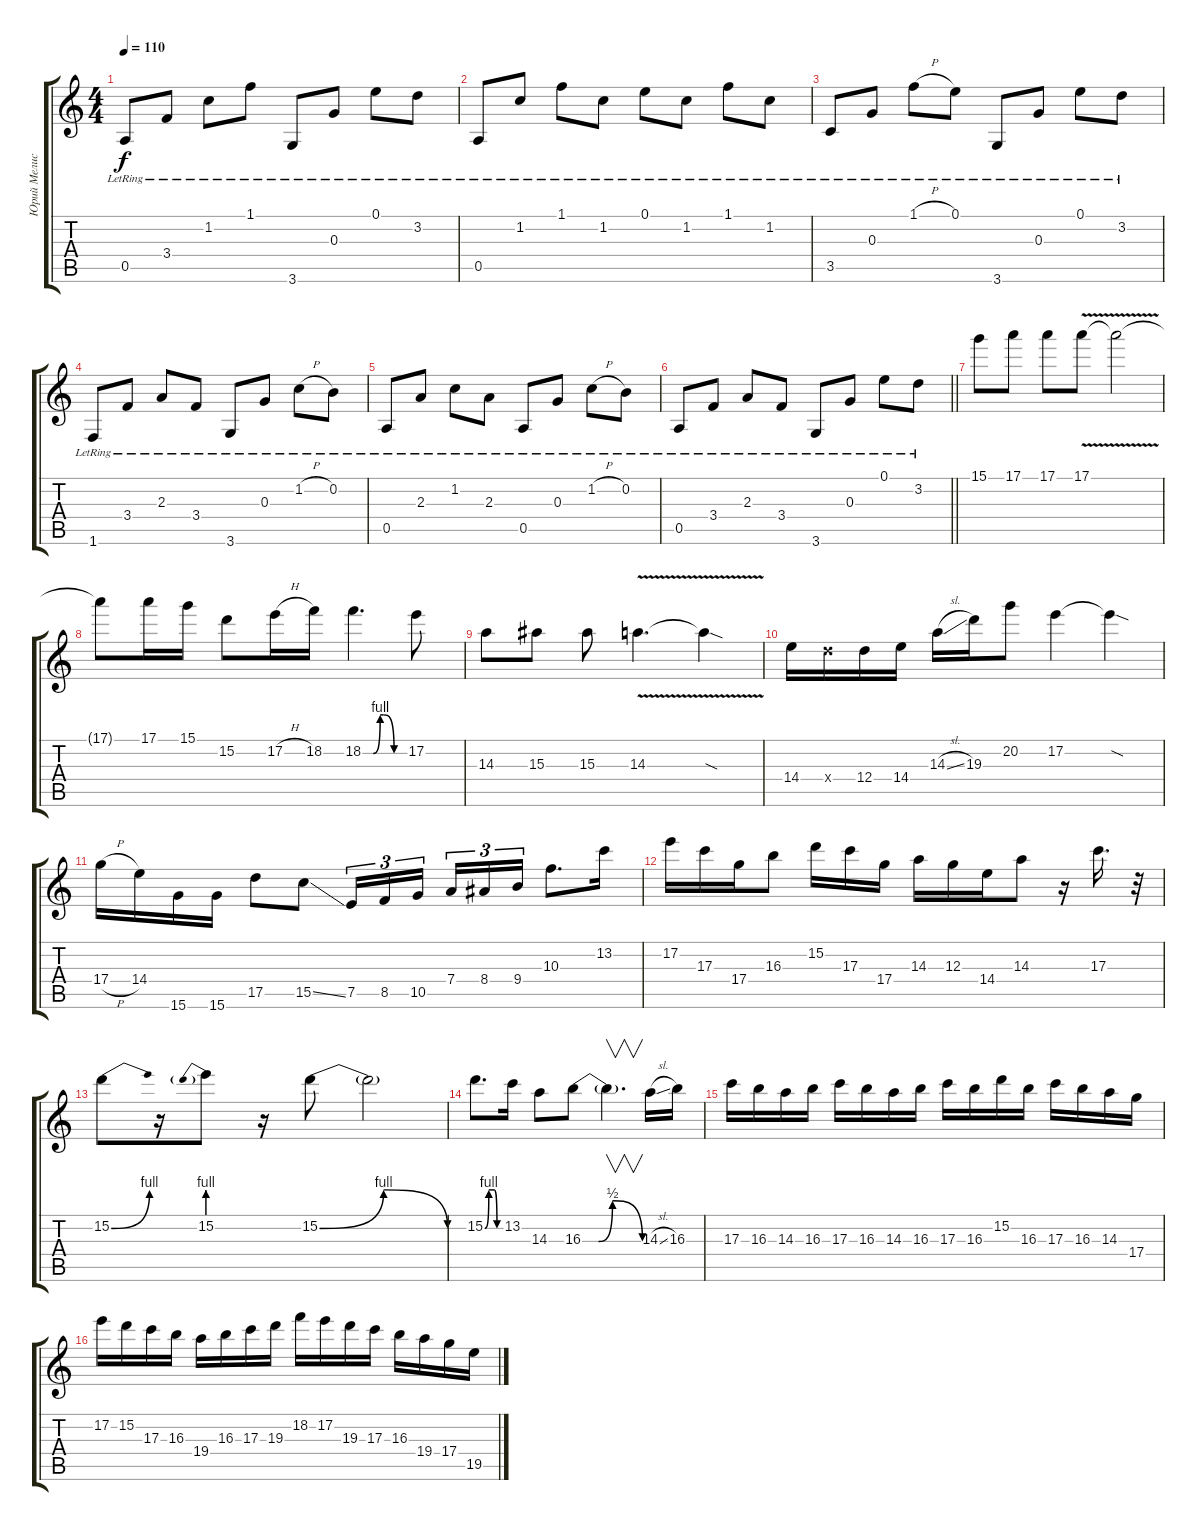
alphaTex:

\track ("Юрий Мелисов" "Юрий Мелис") {instrument distortionguitar}
\staff {score tabs}
\tuning (E4 B3 G3 D3 A2 E2) {hide}
\ts (4 4)
\tempo 110
\clef g2
\ks c
0.5{lr}.8{dy f} 3.4{lr}.8 1.2{lr}.8 1.1{lr}.8 3.6{lr}.8 0.3{lr}.8 0.1{lr}.8 3.2{lr}.8 |
0.5{lr}.8 1.2{lr}.8 1.1{lr}.8 1.2{lr}.8 0.1{lr}.8 1.2{lr}.8 1.1{lr}.8 1.2{lr}.8 |
3.5{lr}.8 0.3{lr}.8 1.1{h lr}.8 0.1{lr}.8 3.6{lr}.8 0.3{lr}.8 0.1{lr}.8 3.2{lr}.8 |
1.6{lr}.8 3.4{lr}.8 2.3{lr}.8 3.4{lr}.8 3.6{lr}.8 0.3{lr}.8 1.2{h lr}.8 0.2{lr}.8 |
0.5{lr}.8 2.3{lr}.8 1.2{lr}.8 2.3{lr}.8 0.5{lr}.8 0.3{lr}.8 1.2{h lr}.8 0.2{lr}.8 |
\barLineRight lightlight
0.5{lr}.8 3.4{lr}.8 2.3{lr}.8 3.4{lr}.8 3.6{lr}.8 0.3{lr}.8 0.1{lr}.8 3.2{lr}.8 |
\section ("" "")
15.1.8{volume 14 instrument distortionguitar} 17.1.8 17.1.8 17.1{v}.8 17.1{t}.2 |
17.1{t}.8 17.1.16 15.1.16 15.2.8 17.2{h}.16 18.2.16 18.2{be (custom 0 0 15 0 25 4 30 4 45 0 60 0)}.4{d} 17.2.8 |
14.3.8 15.3.8 15.3.8 14.3{v}.4{d} 14.3{sod t}.4 |
14.4.16 12.4{x}.16 12.4.16 14.4.16 14.3{sl}.16 19.3.16 20.2.8 17.2.4 17.2{sod t}.4 |
17.4{h}.16 14.4.16 15.6.16 15.6.16 17.5.8 15.5{ss}.8 7.5.16{tu (3 2)} 8.5.16{tu (3 2)} 10.5.16{tu (3 2) beam splitsecondary} 7.4.16{tu (3 2)} 8.4.16{tu (3 2)} 9.4.16{tu (3 2)} 10.3.8{d} 13.2.16 |
17.2.16 17.3.16 17.4.16 16.3.8 15.2.16 17.3.16 17.4.16 14.3.16 12.3.16 14.4.16 14.3.8 r.16 17.3.16{d} r.32 |
15.2{be (bend 0 0 60 4)}.8 r.16 15.2{be (prebend 0 4 60 4)}.8 r.16 15.2{be (bendrelease 0 0 15 4 49 4 60 0)}.8 15.2{t}.2 |
15.2{be (custom 0 0 15 4 35 4 46 0 60 0)}.8{d} 13.2.16 14.3.8 16.3{be (custom 0 0 16 0 30 2 60 0)}.8 16.3{t}.4{v d} 14.3{sl}.16 16.3.16 |
17.3.16 16.3.16 14.3.16 16.3.16 17.3.16 16.3.16 14.3.16 16.3.16 17.3.16 16.3.16 15.2.16 16.3.16 17.3.16 16.3.16 14.3.16 17.4.16 |
17.2.16 15.2.16 17.3.16 16.3.16 19.4.16 16.3.16 17.3.16 19.3.16 18.2.16 17.2.16 19.3.16 17.3.16 16.3.16 19.4.16 17.4.16 19.5.16
